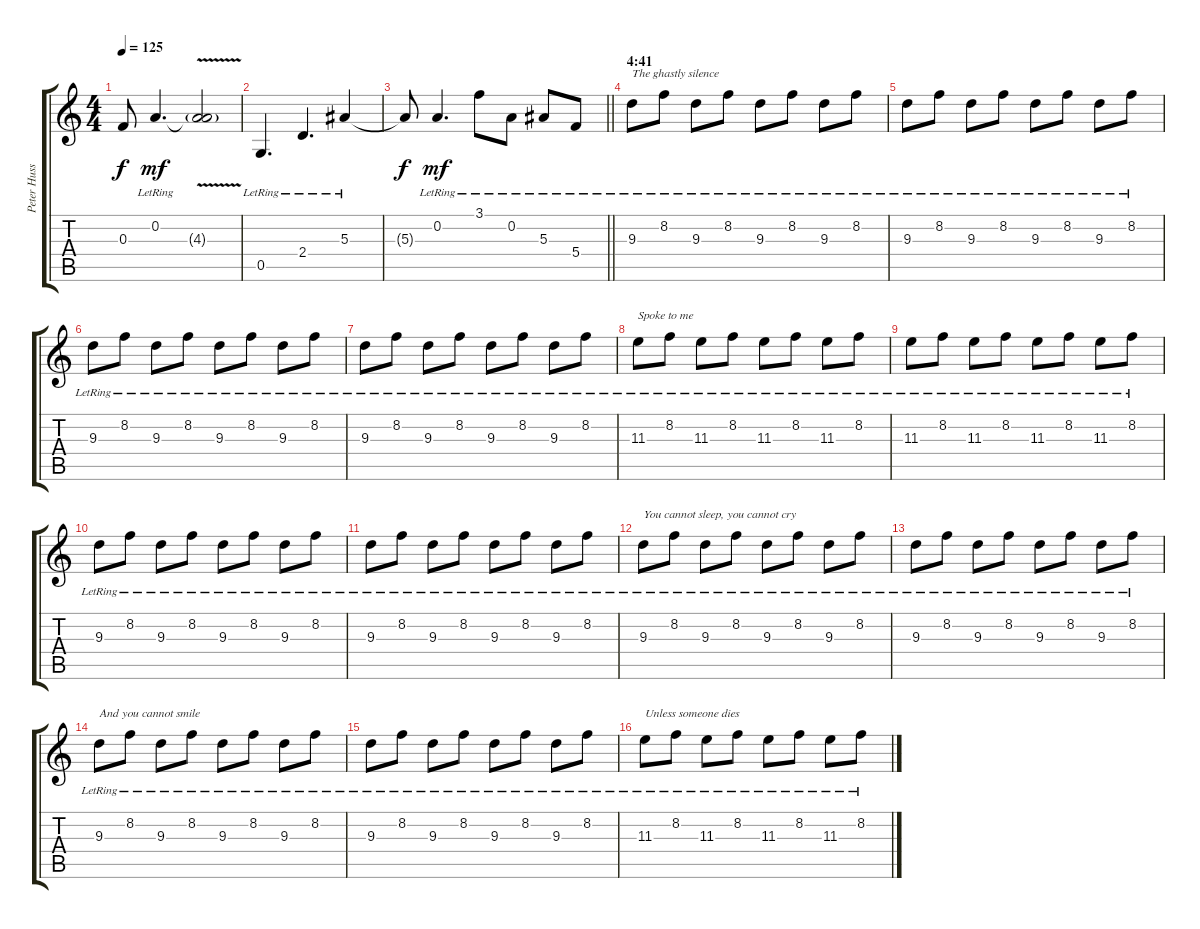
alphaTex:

\track ("Peter Huss" "Peter Huss") {instrument acousticguitarsteel}
\staff {score tabs}
\tuning (D4 A3 F3 C3 G2 D2) {hide}
\ts (4 4)
\tempo 125
\clef g2
\ks c
0.3{t}.8{dy f} 0.2{lr}.4{d dy mf} (0.2{t} 4.3{v g}).2 |
0.5{lr}.4{d} 2.4{lr}.4{d} 5.3{lr}.4 |
\barLineRight lightlight
5.3{t}.8{dy f} 0.2{lr}.4{d dy mf} 3.1{lr}.8 0.2{lr}.8 5.3{lr}.8 5.4{lr}.8 |
\section ("" "4:41")
9.3{lr}.8{txt "The ghastly silence" instrument distortionguitar} 8.2{lr}.8 9.3{lr}.8 8.2{lr}.8 9.3{lr}.8 8.2{lr}.8 9.3{lr}.8 8.2{lr}.8 |
9.3{lr}.8 8.2{lr}.8 9.3{lr}.8 8.2{lr}.8 9.3{lr}.8 8.2{lr}.8 9.3{lr}.8 8.2{lr}.8 |
9.3{lr}.8 8.2{lr}.8 9.3{lr}.8 8.2{lr}.8 9.3{lr}.8 8.2{lr}.8 9.3{lr}.8 8.2{lr}.8 |
9.3{lr}.8 8.2{lr}.8 9.3{lr}.8 8.2{lr}.8 9.3{lr}.8 8.2{lr}.8 9.3{lr}.8 8.2{lr}.8 |
11.3{lr}.8{txt "Spoke to me"} 8.2{lr}.8 11.3{lr}.8 8.2{lr}.8 11.3{lr}.8 8.2{lr}.8 11.3{lr}.8 8.2{lr}.8 |
11.3{lr}.8 8.2{lr}.8 11.3{lr}.8 8.2{lr}.8 11.3{lr}.8 8.2{lr}.8 11.3{lr}.8 8.2{lr}.8 |
9.3{lr}.8 8.2{lr}.8 9.3{lr}.8 8.2{lr}.8 9.3{lr}.8 8.2{lr}.8 9.3{lr}.8 8.2{lr}.8 |
9.3{lr}.8 8.2{lr}.8 9.3{lr}.8 8.2{lr}.8 9.3{lr}.8 8.2{lr}.8 9.3{lr}.8 8.2{lr}.8 |
9.3{lr}.8{txt "You cannot sleep, you cannot cry" instrument distortionguitar} 8.2{lr}.8 9.3{lr}.8 8.2{lr}.8 9.3{lr}.8 8.2{lr}.8 9.3{lr}.8 8.2{lr}.8 |
9.3{lr}.8 8.2{lr}.8 9.3{lr}.8 8.2{lr}.8 9.3{lr}.8 8.2{lr}.8 9.3{lr}.8 8.2{lr}.8 |
9.3{lr}.8{txt "And you cannot smile"} 8.2{lr}.8 9.3{lr}.8 8.2{lr}.8 9.3{lr}.8 8.2{lr}.8 9.3{lr}.8 8.2{lr}.8 |
9.3{lr}.8 8.2{lr}.8 9.3{lr}.8 8.2{lr}.8 9.3{lr}.8 8.2{lr}.8 9.3{lr}.8 8.2{lr}.8 |
11.3{lr}.8{txt "Unless someone dies"} 8.2{lr}.8 11.3{lr}.8 8.2{lr}.8 11.3{lr}.8 8.2{lr}.8 11.3{lr}.8 8.2{lr}.8
